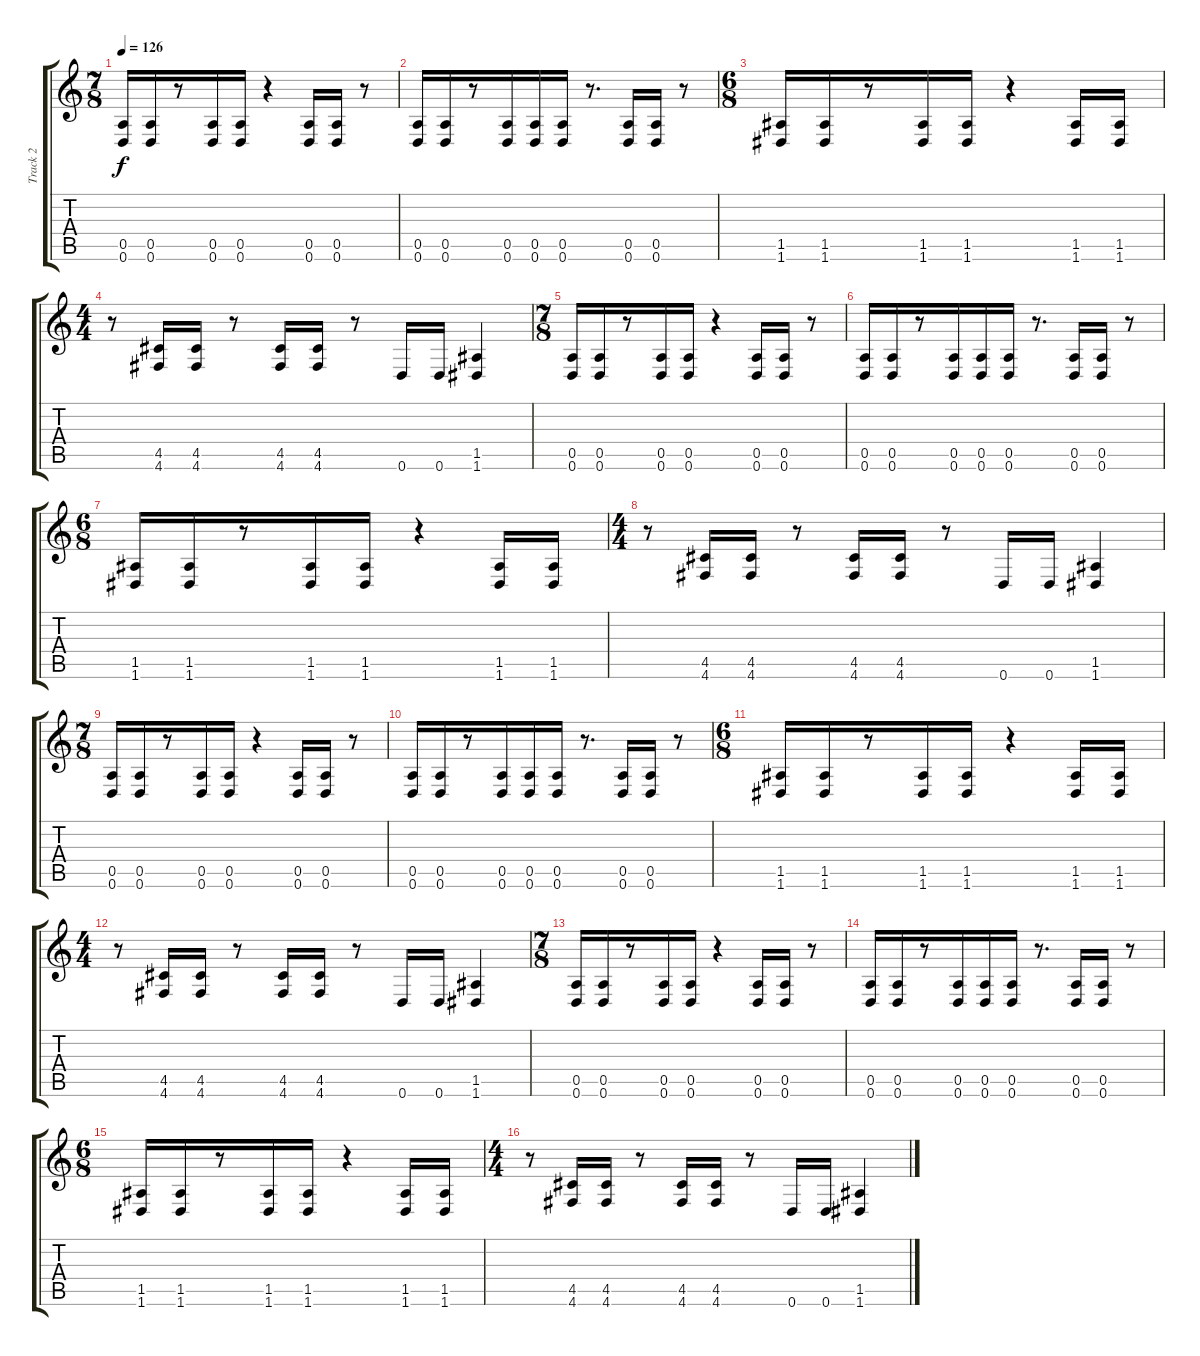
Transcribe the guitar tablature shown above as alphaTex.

\track ("Track 2" "Track 2") {instrument distortionguitar}
\staff {score tabs}
\tuning (D4 B3 G3 D3 A2 D2) {hide}
\ts (7 8)
\tempo 126
\clef g2
\ks c
(0.5 0.6).16{dy f} (0.5 0.6).16 r.8 (0.5 0.6).16 (0.5 0.6).16 r.4 (0.5 0.6).16 (0.5 0.6).16 r.8 |
(0.5 0.6).16 (0.5 0.6).16 r.8 (0.5 0.6).16 (0.5 0.6).16 (0.5 0.6).16 r.8{d} (0.5 0.6).16 (0.5 0.6).16 r.8 |
\ts (6 8)
(1.5 1.6).16 (1.5 1.6).16 r.8 (1.5 1.6).16 (1.5 1.6).16 r.4 (1.5 1.6).16 (1.5 1.6).16 |
\ts (4 4)
r.8 (4.5 4.6).16 (4.5 4.6).16 r.8 (4.5 4.6).16 (4.5 4.6).16 r.8 0.6.16 0.6.16 (1.5 1.6).4 |
\ts (7 8)
(0.5 0.6).16 (0.5 0.6).16 r.8 (0.5 0.6).16 (0.5 0.6).16 r.4 (0.5 0.6).16 (0.5 0.6).16 r.8 |
(0.5 0.6).16 (0.5 0.6).16 r.8 (0.5 0.6).16 (0.5 0.6).16 (0.5 0.6).16 r.8{d} (0.5 0.6).16 (0.5 0.6).16 r.8 |
\ts (6 8)
(1.5 1.6).16 (1.5 1.6).16 r.8 (1.5 1.6).16 (1.5 1.6).16 r.4 (1.5 1.6).16 (1.5 1.6).16 |
\ts (4 4)
r.8 (4.5 4.6).16 (4.5 4.6).16 r.8 (4.5 4.6).16 (4.5 4.6).16 r.8 0.6.16 0.6.16 (1.5 1.6).4 |
\ts (7 8)
(0.5 0.6).16 (0.5 0.6).16 r.8 (0.5 0.6).16 (0.5 0.6).16 r.4 (0.5 0.6).16 (0.5 0.6).16 r.8 |
(0.5 0.6).16 (0.5 0.6).16 r.8 (0.5 0.6).16 (0.5 0.6).16 (0.5 0.6).16 r.8{d} (0.5 0.6).16 (0.5 0.6).16 r.8 |
\ts (6 8)
(1.5 1.6).16 (1.5 1.6).16 r.8 (1.5 1.6).16 (1.5 1.6).16 r.4 (1.5 1.6).16 (1.5 1.6).16 |
\ts (4 4)
r.8 (4.5 4.6).16 (4.5 4.6).16 r.8 (4.5 4.6).16 (4.5 4.6).16 r.8 0.6.16 0.6.16 (1.5 1.6).4 |
\ts (7 8)
(0.5 0.6).16 (0.5 0.6).16 r.8 (0.5 0.6).16 (0.5 0.6).16 r.4 (0.5 0.6).16 (0.5 0.6).16 r.8 |
(0.5 0.6).16 (0.5 0.6).16 r.8 (0.5 0.6).16 (0.5 0.6).16 (0.5 0.6).16 r.8{d} (0.5 0.6).16 (0.5 0.6).16 r.8 |
\ts (6 8)
(1.5 1.6).16 (1.5 1.6).16 r.8 (1.5 1.6).16 (1.5 1.6).16 r.4 (1.5 1.6).16 (1.5 1.6).16 |
\ts (4 4)
r.8 (4.5 4.6).16 (4.5 4.6).16 r.8 (4.5 4.6).16 (4.5 4.6).16 r.8 0.6.16 0.6.16 (1.5 1.6).4
